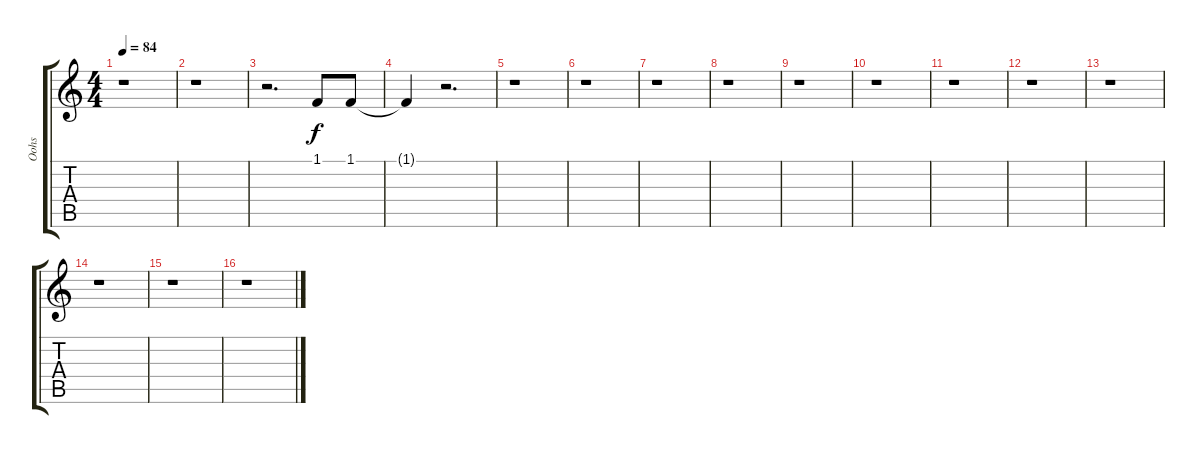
\track ("Oohs" "Oohs") {instrument voiceoohs}
\staff {score tabs}
\tuning (E4 B3 G3 D3 A2 E2) {hide}
\ts (4 4)
\tempo 84
\clef g2
\ks c
r.1{dy f} |
r.1 |
r.2{d} 1.1.8 1.1.8 |
1.1{t}.4 r.2{d} |
r.1 |
r.1 |
r.1 |
r.1 |
r.1 |
r.1 |
r.1 |
r.1 |
r.1 |
r.1 |
r.1 |
r.1
